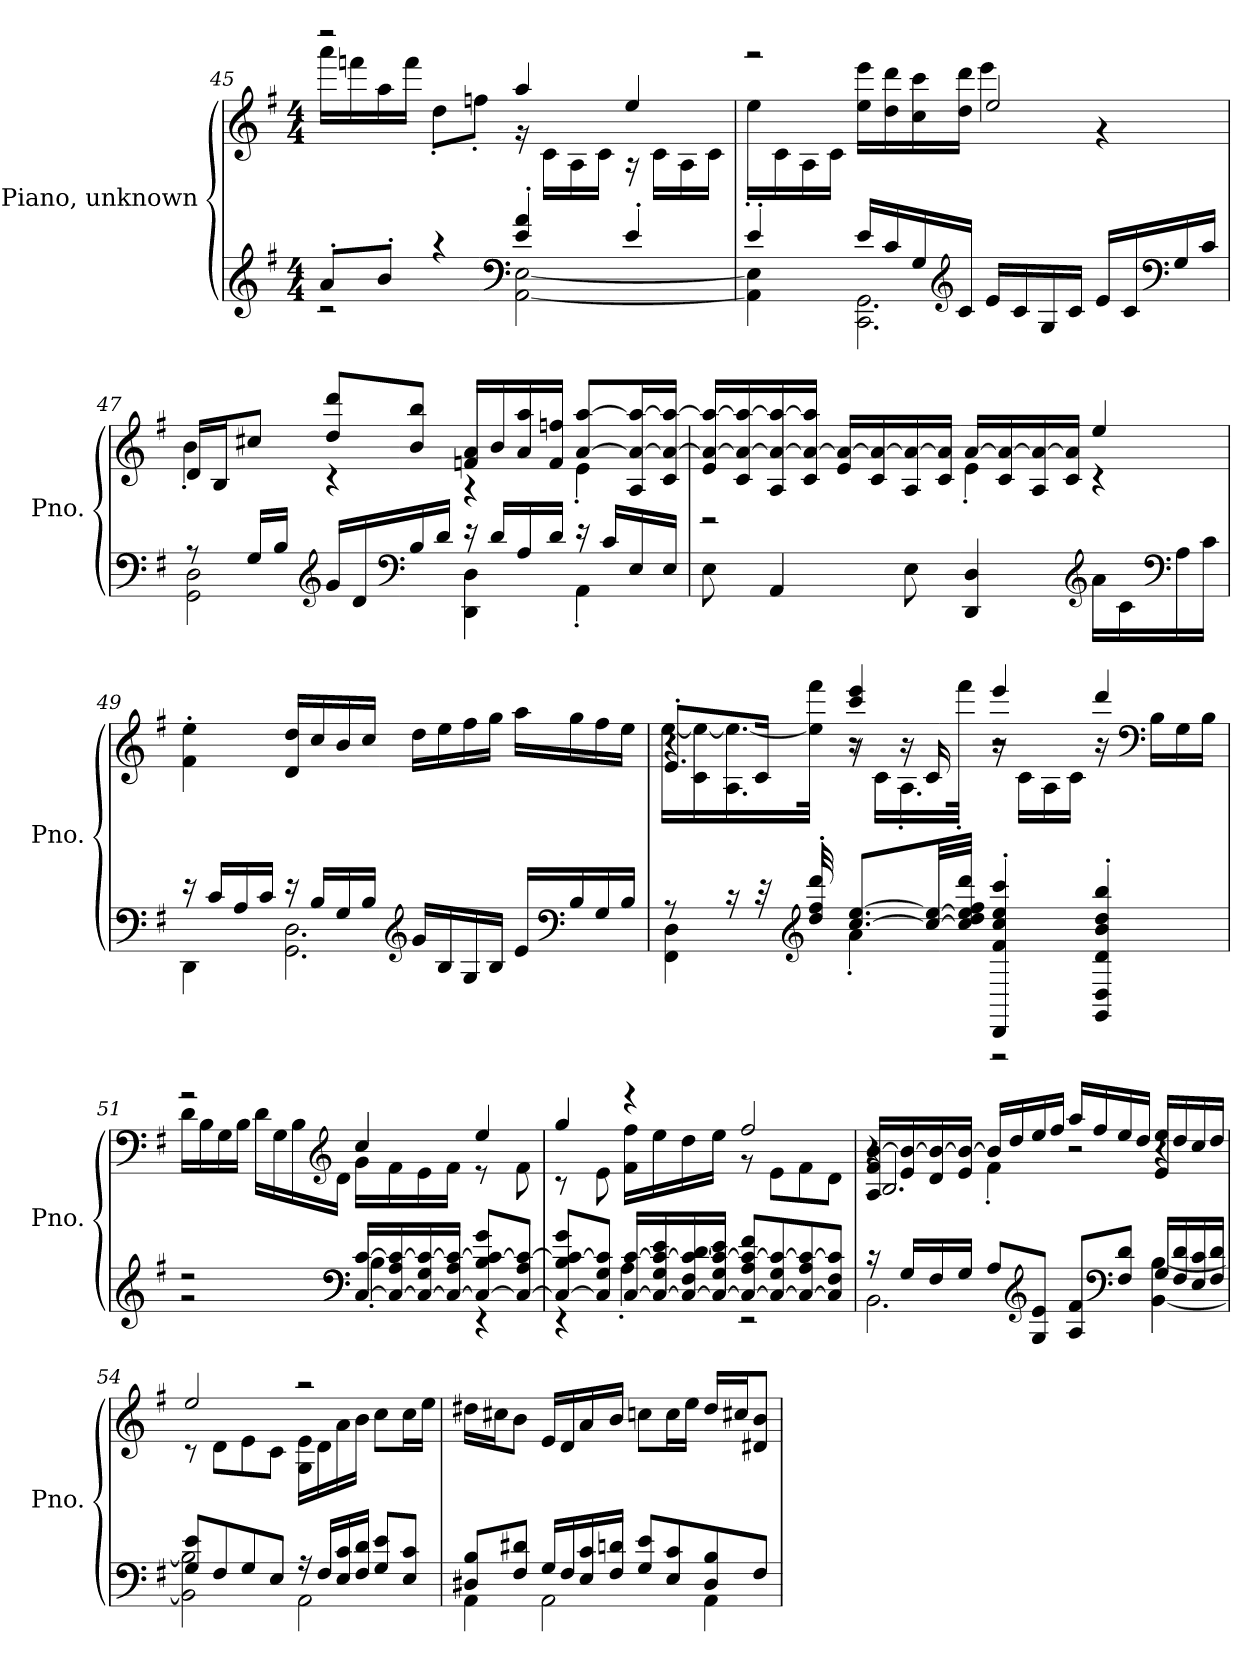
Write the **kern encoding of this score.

**kern	**kern
*part1	*part1
*staff2	*staff1
*I"Piano, unknown	*
*I'Pno.	*
*clefG2	*clefG2
*k[f#]	*k[f#]
*M4/4	*M4/4
=45	=45
*^	*^
8a'/L	2r	2r	16aaa\LL
.	.	.	16fffn\
8b'/J	.	.	16aa\
.	.	.	16fff\JJ
4r	.	.	8dd'\L
.	.	.	8ffn'\J
*clefF4	*	*	*
4e/' 4a/'	[2AA\ [2E\	4aa/	16r
.	.	.	16c\LL
.	.	.	16A\
.	.	.	16c\JJ
4e'/	.	4ee/	16r
.	.	.	16c\LL
.	.	.	16A\
.	.	.	16c\JJ
!!LO:LB:g=z	!!
=46	=46	=46	=46
4e'/	4AA\] 4E\]	2r	16ee'\LL
.	.	.	16c\
.	.	.	16A\
.	.	.	16c\JJ
16e/LL	2.CC\ 2.GG\	.	16ee\ 16eee\LL
16c/	.	.	16dd\ 16ddd\
16G/	.	.	16cc\ 16ccc\
*clefG2	*	*	*
16c/JJ	.	.	16dd\ 16ddd\JJ
16e/LL	.	2ee/	4eee\
16c/	.	.	.
16G/	.	.	.
16c/JJ	.	.	.
16e/LL	.	.	4r
16c/	.	.	.
*clefF4	*	*	*
16G/	.	.	.
16c/JJ	.	.	.
=47	=47	=47	=47
8r	2GG\ 2D\	16d/LL	4b'\
.	.	16B/J	.
16G/LL	.	8cc#X/J	.
16B/JJ	.	.	.
*clefG2	*	*	*
16g/LL	.	8dd/ 8ddd/L	4r
16d/	.	.	.
*clefF4	*	*	*
16B/	.	8b/ 8bb/J	.
16d/JJ	.	.	.
16r	4DD\ 4D\	16fn/ 16a/LL	4r
16d/LL	.	16b/	.
16A/	.	16a/ 16aa/	.
16d/JJ	.	16f/ 16ffn/JJ	.
16r	4AA'\	[8a/ [8aa/L	4e'\
16c/LL	.	.	.
16E/	.	16A/ 16a/_ 16aa/_L	.
16E/JJ	.	16c/ 16a/_ 16aa/_JJ	.
*v	*v	*	*
!!LO:LB:g=z	!!
=48	=48	=48
8E\	16e/ 16a/_ 16aa/_LL	2r
.	16c/ 16a/_ 16aa/_	.
4AA/	16A/ 16a/_ 16aa/_	.
.	16c/ 16a/_ 16aa/]JJ	.
.	16e/ 16a/_LL	.
.	16c/ 16a/_	.
8E\	16A/ 16a/_	.
.	16c/ 16a/]JJ	.
4DD/ 4D/	[16a/LL	4e'\
.	16c/ 16a/_	.
.	16A/ 16a/_	.
.	16c/ 16a/]JJ	.
*clefG2	*	*
16a\LL	4ee/	4r
16c\	.	.
*clefF4	*	*
16A\	.	.
16c\JJ	.	.
*	*v	*v
=49	=49
*^	*
16r	4DD\	4f#\' 4ee\'
16c/LL	.	.
16A/	.	.
16c/JJ	.	.
16r	2.GG\ 2.D\	16d/ 16dd/LL
16B/LL	.	16cc/
16G/	.	16b/
16B/JJ	.	16cc/JJ
*clefG2	*	*
16g/LL	.	16dd\LL
16B/	.	16ee\
16G/	.	16ff#\
16B/JJ	.	16gg\JJ
16e/LL	.	16aa\LL
*clefF4	*	*
16B/	.	16gg\
16G/	.	16ff#\
16B/JJ	.	16ee\JJ
!!LO:LB:g=z
=50	=50	=50
*	*	*^
*	*	*	*^
8r	4FF#\ 4D\	8.e'/L	[16ee\LL	4r
.	.	.	16c\ 16ee\_	.
16r	.	.	16.A\ 16.ee\_	.
32r	.	16c/Jk	.	.
*clefG2	*	*	*	*
32dd/' 32ff#/' 32ddd/'	.	.	32ee\] 32fff#\JJk	.
[8.cc/ [8.ee/L	4a'\	4ccc/ 4eee/	16r	8r
.	.	.	16c\LL	.
.	.	.	16.A'\	16r
32cc/_ 32ee/_LL	.	.	.	16c/
32cc/] 32dd/ 32ee/] 32ff#/ 32ddd/JJJ	.	.	32fff#'\JJk	.
4DD/' 4f#/' 4cc/' 4ee/' 4ccc/'	2r	4eee/	16r	2r
.	.	.	16c\LL	.
.	.	.	16A\	.
.	.	.	16c\JJ	.
4GG/' 4D/' 4d/' 4b/' 4dd/' 4bb/'	.	4ddd/	16r	.
*	*	*clefF4	*	*
.	.	.	16B\LL	.
.	.	.	16G\	.
.	.	.	16B\JJ	.
*	*	*	*v	*v
!!LO:LB:g=z
=51	=51	=51	=51
2r	2r	2r	16d\LL
.	.	.	16B\
.	.	.	16G\
.	.	.	16B\JJ
.	.	.	16d\LL
.	.	.	16G\
.	.	.	16B\
*	*	*clefG2	*
.	.	.	16d\JJ
*clefF4	*	*	*
[16C/ [16c/LL	4B'\	4cc/	16g\LL
16C/_ 16A/ 16c/_	.	.	16f#\
16C/_ 16G/ 16c/_	.	.	16e\
16C/_ 16A/ 16c/_JJ	.	.	16f#\JJ
8C/_ 8B/ 8c/_ 8g/L	4r	4ee/	8r
8C/_ 8A/ 8c/_J	.	.	8f#\
=52	=52	=52	=52
8C/_ 8B/ 8c/_ 8g/L	4r	4gg/	8r
8C/] 8G/ 8c/]J	.	.	8e\
[16C/ [16c/LL	4A'\	4r	16f#\ 16ff#\LL
16C/_ 16G/ 16c/_ 16e/	.	.	16ee\
16C/_ 16F#/ 16c/_ 16d/	.	.	16dd\
16C/_ 16G/ 16c/_ 16e/JJ	.	.	16ee\JJ
8C/_ 8A/ 8c/_ 8f#/L	2r	2ff#/	8r
8C/_ 8G/ 8c/_	.	.	8e\L
8C/_ 8A/ 8c/_	.	.	8f#\
8C/] 8F#/ 8c/]J	.	.	8d\J
!!LO:PB:g=z
=53	=53	=53	=53
*	*	*	*^
16r	2.BB\	16A/ 16f#/ [16b/LL	4r	2.B/
16G/LL	.	16e/ 16b/_	.	.
16F#/	.	16d/ 16b/_	.	.
16G/JJ	.	16e/ 16b/_JJ	.	.
8A/L	.	16b/LL]	4f#'\	.
.	.	16dd/	.	.
*clefG2	*	*	*	*
8G/ 8e/J	.	16ee/	.	.
.	.	16ff#/JJ	.	.
8A/ 8f#/L	.	16aa/LL	2r	.
.	.	16ff#/	.	.
*clefF4	*	*	*	*
8F#/ 8d/J	.	16ee/	.	.
.	.	16dd/JJ	.	.
16G/LL	[4BB\ [4B\	16e/ 16ee/LL	.	4r
16F#/ 16d/	.	16dd/	.	.
16E/ 16c/	.	16cc/	.	.
16F#/ 16d/JJ	.	16dd/JJ	.	.
*	*	*	*v	*v
=54	=54	=54	=54
8G/ 8e/L	2BB\] 2B\]	2ee/	8r
8F#/	.	.	8d\L
8G/	.	.	8e\
8E/J	.	.	8c\J
16r	2AA\	2r	16G\ 16e\LL
16F#/LL	.	.	16d\
16E/ 16c/	.	.	16a\
16F#/ 16d/JJ	.	.	16b\JJ
8G/ 8e/L	.	.	8cc\L
8E/ 8c/J	.	.	16cc\L
.	.	.	16ee\JJ
*	*	*v	*v
!!LO:LB:g=z
=55	=55	=55
8D#X/ 8B/L	4AA\	16dd#X\LL
.	.	16cc#X\J
8F#/ 8d#X/J	.	8b\J
16G/LL	2AA\	16e/LL
16F#/	.	16d/
16E/ 16c/	.	16a/
16F#/ 16dn/JJ	.	16b/JJ
8G/ 8e/L	.	8ccn\L
8E/ 8c/	.	16cc\L
.	.	16ee\JJ
8D#/ 8B/	4AA\	16dd#/LL
.	.	16cc#X/J
8F#/J	.	8d#X/ 8b/J
*v	*v	*
=	=
*-	*-
